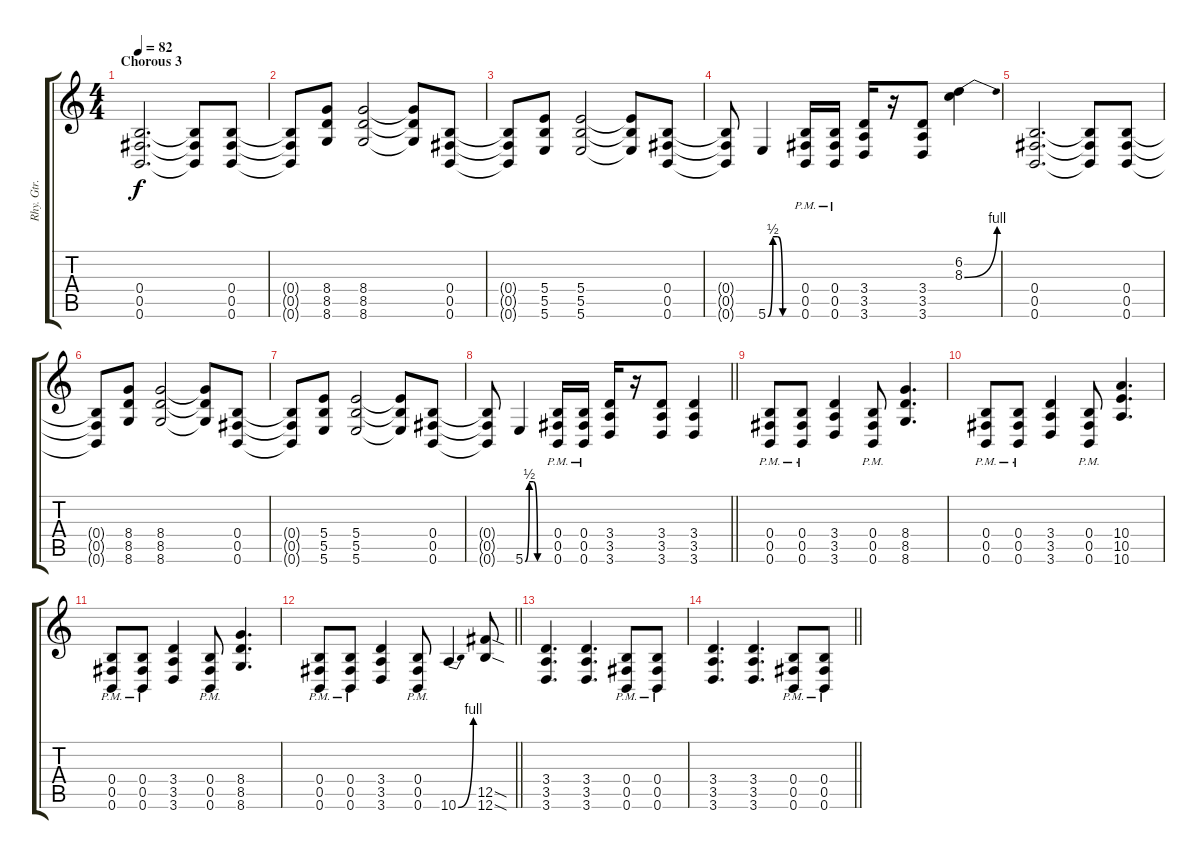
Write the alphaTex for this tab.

\track ("Rhy. Gtr. 1" "Rhy. Gtr. ") {instrument distortionguitar}
\staff {score tabs}
\tuning (Db4 Ab3 E3 B2 Gb2 B1) {hide}
\ts (4 4)
\section ("" "Chorous 3")
\tempo 82
\clef g2
\ks c
(0.4 0.5 0.6).2{d dy f} (0.4{t} 0.5{t} 0.6{t}).8 (0.4 0.5 0.6).8 |
(0.4{t} 0.5{t} 0.6{t}).8 (8.4 8.5 8.6).8 (8.4 8.5 8.6).2 (8.4{t} 8.5{t} 8.6{t}).8 (0.4 0.5 0.6).8 |
(0.4{t} 0.5{t} 0.6{t}).8 (5.4 5.5 5.6).8 (5.4 5.5 5.6).2 (5.4{t} 5.5{t} 5.6{t}).8 (0.4 0.5 0.6).8 |
(0.4{t} 0.5{t} 0.6{t}).8 5.6{be (custom 0 0 10 2 20 2 30 0 60 0)}.4 (0.4{pm} 0.5{pm} 0.6{pm}).16 (0.4{pm} 0.5{pm} 0.6{pm}).16 (3.4 3.5 3.6).16 r.16 (3.4 3.5 3.6).8 (6.2 8.3{be (bend 0 0 60 4)}).4 |
(0.4 0.5 0.6).2{d} (0.4{t} 0.5{t} 0.6{t}).8 (0.4 0.5 0.6).8 |
(0.4{t} 0.5{t} 0.6{t}).8 (8.4 8.5 8.6).8 (8.4 8.5 8.6).2 (8.4{t} 8.5{t} 8.6{t}).8 (0.4 0.5 0.6).8 |
(0.4{t} 0.5{t} 0.6{t}).8 (5.4 5.5 5.6).8 (5.4 5.5 5.6).2 (5.4{t} 5.5{t} 5.6{t}).8 (0.4 0.5 0.6).8 |
\barLineRight lightlight
(0.4{t} 0.5{t} 0.6{t}).8 5.6{be (custom 0 0 10 2 20 2 30 0 60 0)}.4 (0.4{pm} 0.5{pm} 0.6{pm}).16 (0.4{pm} 0.5{pm} 0.6{pm}).16 (3.4 3.5 3.6).16 r.16 (3.4 3.5 3.6).8 (3.4 3.5 3.6).4 |
\section ("" "")
(0.4{pm} 0.5{pm} 0.6{pm}).8 (0.4{pm} 0.5{pm} 0.6{pm}).8 (3.4 3.5 3.6).4 (0.4{pm} 0.5{pm} 0.6{pm}).8 (8.4 8.5 8.6).4{d} |
(0.4{pm} 0.5{pm} 0.6{pm}).8 (0.4{pm} 0.5{pm} 0.6{pm}).8 (3.4 3.5 3.6).4 (0.4{pm} 0.5{pm} 0.6{pm}).8 (10.4 10.5 10.6).4{d} |
(0.4{pm} 0.5{pm} 0.6{pm}).8 (0.4{pm} 0.5{pm} 0.6{pm}).8 (3.4 3.5 3.6).4 (0.4{pm} 0.5{pm} 0.6{pm}).8 (8.4 8.5 8.6).4{d} |
\barLineRight lightlight
(0.4{pm} 0.5{pm} 0.6{pm}).8 (0.4{pm} 0.5{pm} 0.6{pm}).8 (3.4 3.5 3.6).4 (0.4{pm} 0.5{pm} 0.6{pm}).8 10.6{be (bend 0 0 60 4)}.4 (12.5{sod} 12.6{sod}).8 |
\section ("" "")
(3.4 3.5 3.6).4{d} (3.4 3.5 3.6).4{d} (0.4{pm} 0.5{pm} 0.6{pm}).8 (0.4{pm} 0.5{pm} 0.6{pm}).8 |
\barLineRight lightlight
(3.4 3.5 3.6).4{d} (3.4 3.5 3.6).4{d} (0.4{pm} 0.5{pm} 0.6{pm}).8 (0.4{pm} 0.5{pm} 0.6{pm}).8
